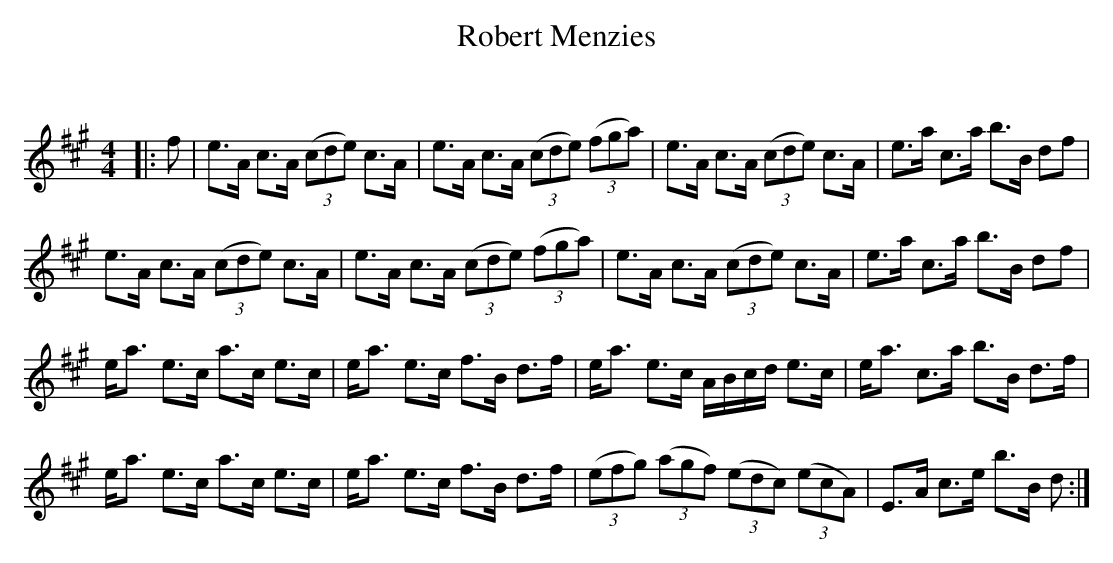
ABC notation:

X:1
T: Robert Menzies
C:
Q: 128
K:A
M:4/4
L:1/16
|:f2|e3A c3A ((3c2d2e2) c3A|e3A c3A ((3c2d2e2) ((3f2g2a2) |e3A c3A ((3c2d2e2) c3A|e3a c3a b3B d2f2|
e3A c3A ((3c2d2e2) c3A|e3A c3A ((3c2d2e2) ((3f2g2a2) |e3A c3A ((3c2d2e2) c3A|e3a c3a b3B d2f2|
ea3 e3c a3c e3c|ea3 e3c f3B d3f|ea3 e3c ABcd e3c|ea3 c3a b3B d3f|
ea3 e3c a3c e3c|ea3 e3c f3B d3f|((3e2f2g2) ((3a2g2f2) ((3e2d2c2) ((3e2c2A2) |E3A c3e b3B d2:|
